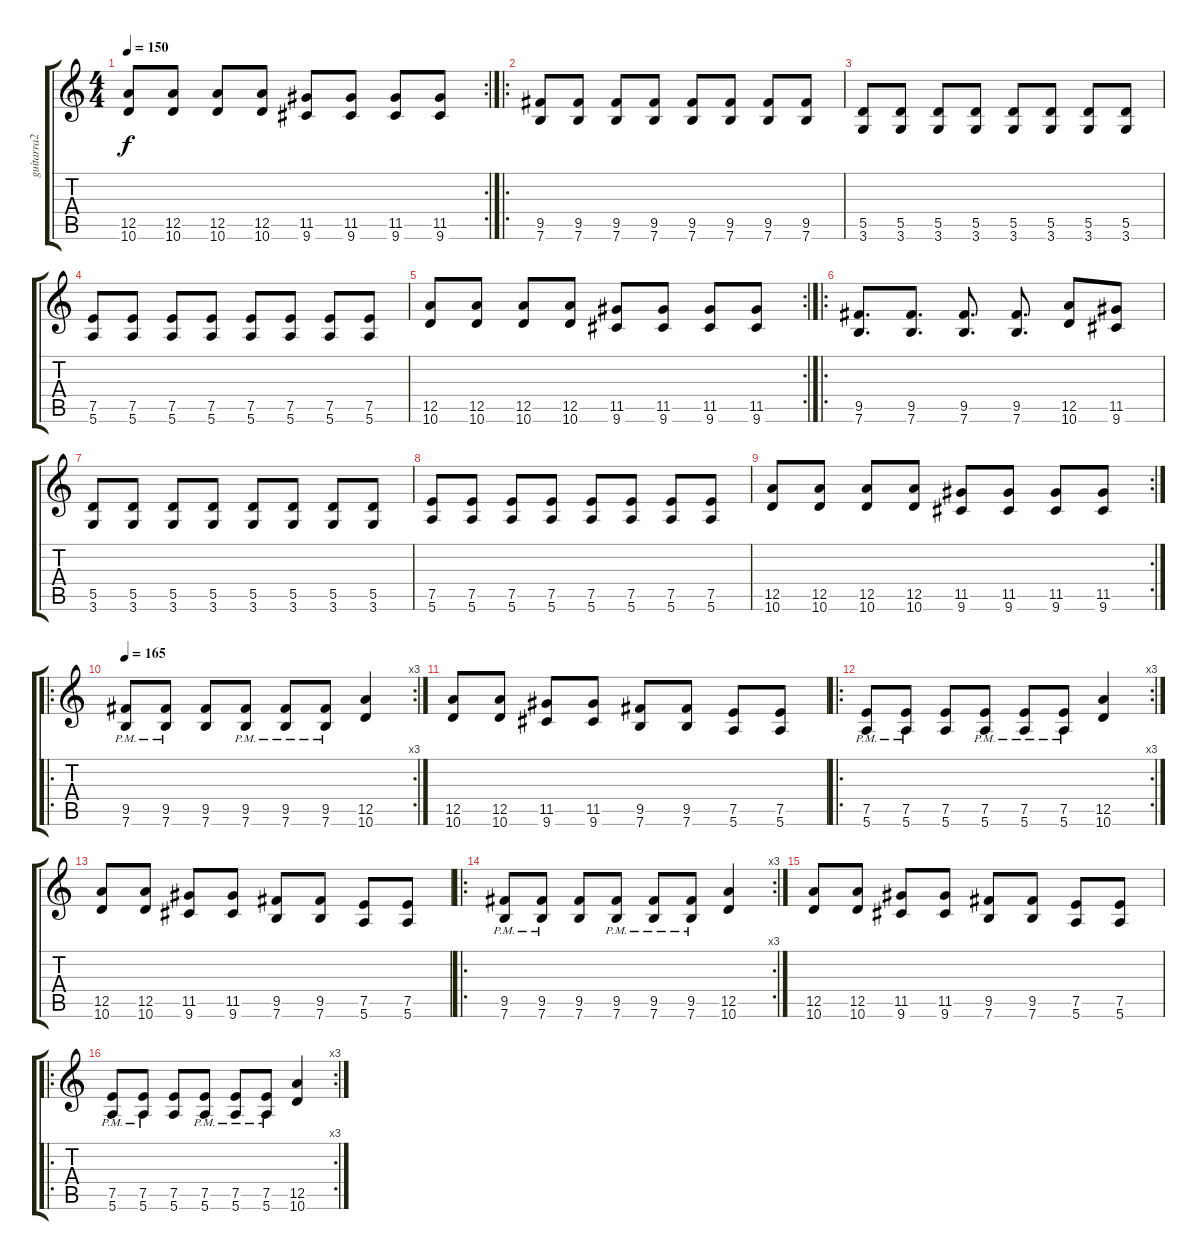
\track ("guitarra2" "guitarra2") {instrument distortionguitar}
\staff {score tabs}
\tuning (E4 B3 G3 D3 A2 E2) {hide}
\rc 2
\ts (4 4)
\tempo 150
\clef g2
\ks c
(12.5 10.6).8{dy f} (12.5 10.6).8 (12.5 10.6).8 (12.5 10.6).8 (11.5 9.6).8 (11.5 9.6).8 (11.5 9.6).8 (11.5 9.6).8 |
\ro
(9.5 7.6).8 (9.5 7.6).8 (9.5 7.6).8 (9.5 7.6).8 (9.5 7.6).8 (9.5 7.6).8 (9.5 7.6).8 (9.5 7.6).8 |
(5.5 3.6).8 (5.5 3.6).8 (5.5 3.6).8 (5.5 3.6).8 (5.5 3.6).8 (5.5 3.6).8 (5.5 3.6).8 (5.5 3.6).8 |
(7.5 5.6).8 (7.5 5.6).8 (7.5 5.6).8 (7.5 5.6).8 (7.5 5.6).8 (7.5 5.6).8 (7.5 5.6).8 (7.5 5.6).8 |
\rc 2
(12.5 10.6).8 (12.5 10.6).8 (12.5 10.6).8 (12.5 10.6).8 (11.5 9.6).8 (11.5 9.6).8 (11.5 9.6).8 (11.5 9.6).8 |
\ro
(9.5 7.6).8{d} (9.5 7.6).8{d} (9.5 7.6).8{d} (9.5 7.6).8{d} (12.5 10.6).8 (11.5 9.6).8 |
(5.5 3.6).8 (5.5 3.6).8 (5.5 3.6).8 (5.5 3.6).8 (5.5 3.6).8 (5.5 3.6).8 (5.5 3.6).8 (5.5 3.6).8 |
(7.5 5.6).8 (7.5 5.6).8 (7.5 5.6).8 (7.5 5.6).8 (7.5 5.6).8 (7.5 5.6).8 (7.5 5.6).8 (7.5 5.6).8 |
\rc 2
(12.5 10.6).8 (12.5 10.6).8 (12.5 10.6).8 (12.5 10.6).8 (11.5 9.6).8 (11.5 9.6).8 (11.5 9.6).8 (11.5 9.6).8 |
\ro
\rc 3
\tempo 165
(9.5{pm} 7.6{pm}).8 (9.5{pm} 7.6{pm}).8 (9.5 7.6).8 (9.5{pm} 7.6{pm}).8 (9.5{pm} 7.6{pm}).8 (9.5{pm} 7.6{pm}).8 (12.5 10.6).4 |
(12.5 10.6).8 (12.5 10.6).8 (11.5 9.6).8 (11.5 9.6).8 (9.5 7.6).8 (9.5 7.6).8 (7.5 5.6).8 (7.5 5.6).8 |
\ro
\rc 3
(7.5{pm} 5.6{pm}).8 (7.5{pm} 5.6{pm}).8 (7.5 5.6).8 (7.5{pm} 5.6{pm}).8 (7.5{pm} 5.6{pm}).8 (7.5{pm} 5.6{pm}).8 (12.5 10.6).4 |
(12.5 10.6).8 (12.5 10.6).8 (11.5 9.6).8 (11.5 9.6).8 (9.5 7.6).8 (9.5 7.6).8 (7.5 5.6).8 (7.5 5.6).8 |
\ro
\rc 3
(9.5{pm} 7.6{pm}).8 (9.5{pm} 7.6{pm}).8 (9.5 7.6).8 (9.5{pm} 7.6{pm}).8 (9.5{pm} 7.6{pm}).8 (9.5{pm} 7.6{pm}).8 (12.5 10.6).4 |
(12.5 10.6).8 (12.5 10.6).8 (11.5 9.6).8 (11.5 9.6).8 (9.5 7.6).8 (9.5 7.6).8 (7.5 5.6).8 (7.5 5.6).8 |
\ro
\rc 3
(7.5{pm} 5.6{pm}).8 (7.5{pm} 5.6{pm}).8 (7.5 5.6).8 (7.5{pm} 5.6{pm}).8 (7.5{pm} 5.6{pm}).8 (7.5{pm} 5.6{pm}).8 (12.5 10.6).4
